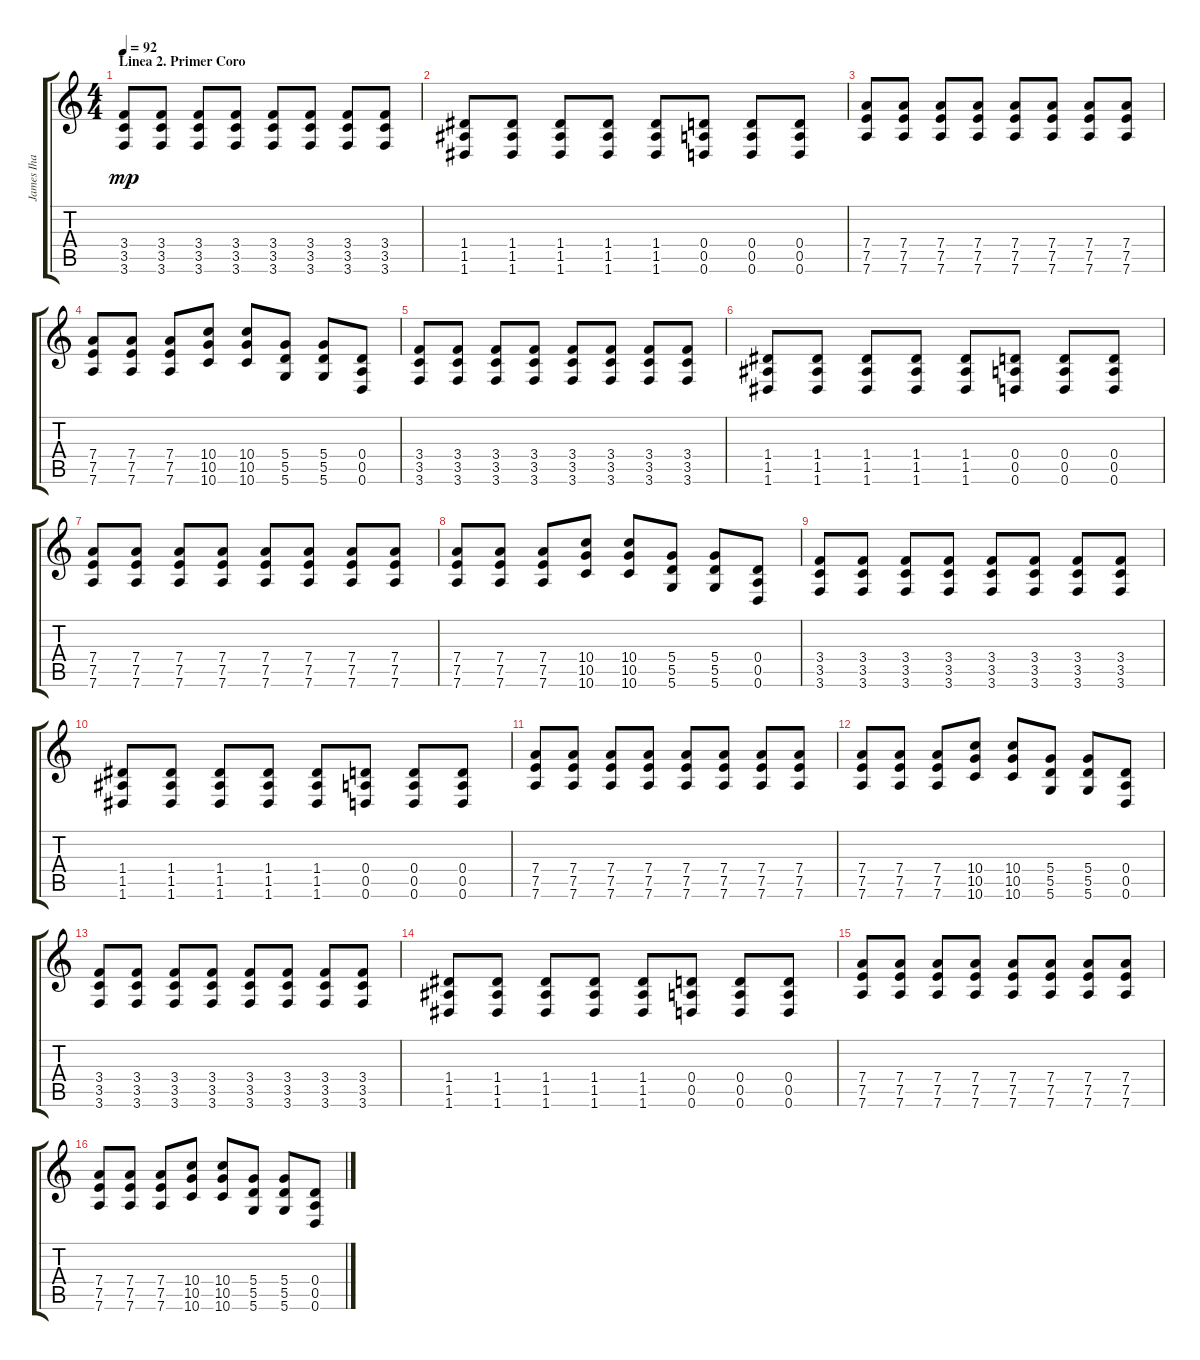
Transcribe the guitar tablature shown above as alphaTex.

\track ("James Iha" "James Iha") {instrument electricguitarclean}
\staff {score tabs}
\tuning (E4 B3 G3 D3 A2 D2) {hide}
\ts (4 4)
\section ("" "Linea 2. Primer Coro")
\tempo 92
\clef g2
\ks c
(3.4 3.5 3.6).8{dy mp} (3.4 3.5 3.6).8 (3.4 3.5 3.6).8 (3.4 3.5 3.6).8 (3.4 3.5 3.6).8 (3.4 3.5 3.6).8 (3.4 3.5 3.6).8 (3.4 3.5 3.6).8 |
(1.4 1.5 1.6).8 (1.4 1.5 1.6).8 (1.4 1.5 1.6).8 (1.4 1.5 1.6).8 (1.4 1.5 1.6).8 (0.4 0.5 0.6).8 (0.4 0.5 0.6).8 (0.4 0.5 0.6).8 |
(7.4 7.5 7.6).8 (7.4 7.5 7.6).8 (7.4 7.5 7.6).8 (7.4 7.5 7.6).8 (7.4 7.5 7.6).8 (7.4 7.5 7.6).8 (7.4 7.5 7.6).8 (7.4 7.5 7.6).8 |
(7.4 7.5 7.6).8 (7.4 7.5 7.6).8 (7.4 7.5 7.6).8 (10.4 10.5 10.6).8 (10.4 10.5 10.6).8 (5.4 5.5 5.6).8 (5.4 5.5 5.6).8 (0.4 0.5 0.6).8 |
(3.4 3.5 3.6).8 (3.4 3.5 3.6).8 (3.4 3.5 3.6).8 (3.4 3.5 3.6).8 (3.4 3.5 3.6).8 (3.4 3.5 3.6).8 (3.4 3.5 3.6).8 (3.4 3.5 3.6).8 |
(1.4 1.5 1.6).8 (1.4 1.5 1.6).8 (1.4 1.5 1.6).8 (1.4 1.5 1.6).8 (1.4 1.5 1.6).8 (0.4 0.5 0.6).8 (0.4 0.5 0.6).8 (0.4 0.5 0.6).8 |
(7.4 7.5 7.6).8 (7.4 7.5 7.6).8 (7.4 7.5 7.6).8 (7.4 7.5 7.6).8 (7.4 7.5 7.6).8 (7.4 7.5 7.6).8 (7.4 7.5 7.6).8 (7.4 7.5 7.6).8 |
(7.4 7.5 7.6).8 (7.4 7.5 7.6).8 (7.4 7.5 7.6).8 (10.4 10.5 10.6).8 (10.4 10.5 10.6).8 (5.4 5.5 5.6).8 (5.4 5.5 5.6).8 (0.4 0.5 0.6).8 |
(3.4 3.5 3.6).8 (3.4 3.5 3.6).8 (3.4 3.5 3.6).8 (3.4 3.5 3.6).8 (3.4 3.5 3.6).8 (3.4 3.5 3.6).8 (3.4 3.5 3.6).8 (3.4 3.5 3.6).8 |
(1.4 1.5 1.6).8 (1.4 1.5 1.6).8 (1.4 1.5 1.6).8 (1.4 1.5 1.6).8 (1.4 1.5 1.6).8 (0.4 0.5 0.6).8 (0.4 0.5 0.6).8 (0.4 0.5 0.6).8 |
(7.4 7.5 7.6).8 (7.4 7.5 7.6).8 (7.4 7.5 7.6).8 (7.4 7.5 7.6).8 (7.4 7.5 7.6).8 (7.4 7.5 7.6).8 (7.4 7.5 7.6).8 (7.4 7.5 7.6).8 |
(7.4 7.5 7.6).8 (7.4 7.5 7.6).8 (7.4 7.5 7.6).8 (10.4 10.5 10.6).8 (10.4 10.5 10.6).8 (5.4 5.5 5.6).8 (5.4 5.5 5.6).8 (0.4 0.5 0.6).8 |
(3.4 3.5 3.6).8 (3.4 3.5 3.6).8 (3.4 3.5 3.6).8 (3.4 3.5 3.6).8 (3.4 3.5 3.6).8 (3.4 3.5 3.6).8 (3.4 3.5 3.6).8 (3.4 3.5 3.6).8 |
(1.4 1.5 1.6).8 (1.4 1.5 1.6).8 (1.4 1.5 1.6).8 (1.4 1.5 1.6).8 (1.4 1.5 1.6).8 (0.4 0.5 0.6).8 (0.4 0.5 0.6).8 (0.4 0.5 0.6).8 |
(7.4 7.5 7.6).8 (7.4 7.5 7.6).8 (7.4 7.5 7.6).8 (7.4 7.5 7.6).8 (7.4 7.5 7.6).8 (7.4 7.5 7.6).8 (7.4 7.5 7.6).8 (7.4 7.5 7.6).8 |
(7.4 7.5 7.6).8 (7.4 7.5 7.6).8 (7.4 7.5 7.6).8 (10.4 10.5 10.6).8 (10.4 10.5 10.6).8 (5.4 5.5 5.6).8 (5.4 5.5 5.6).8 (0.4 0.5 0.6).8
